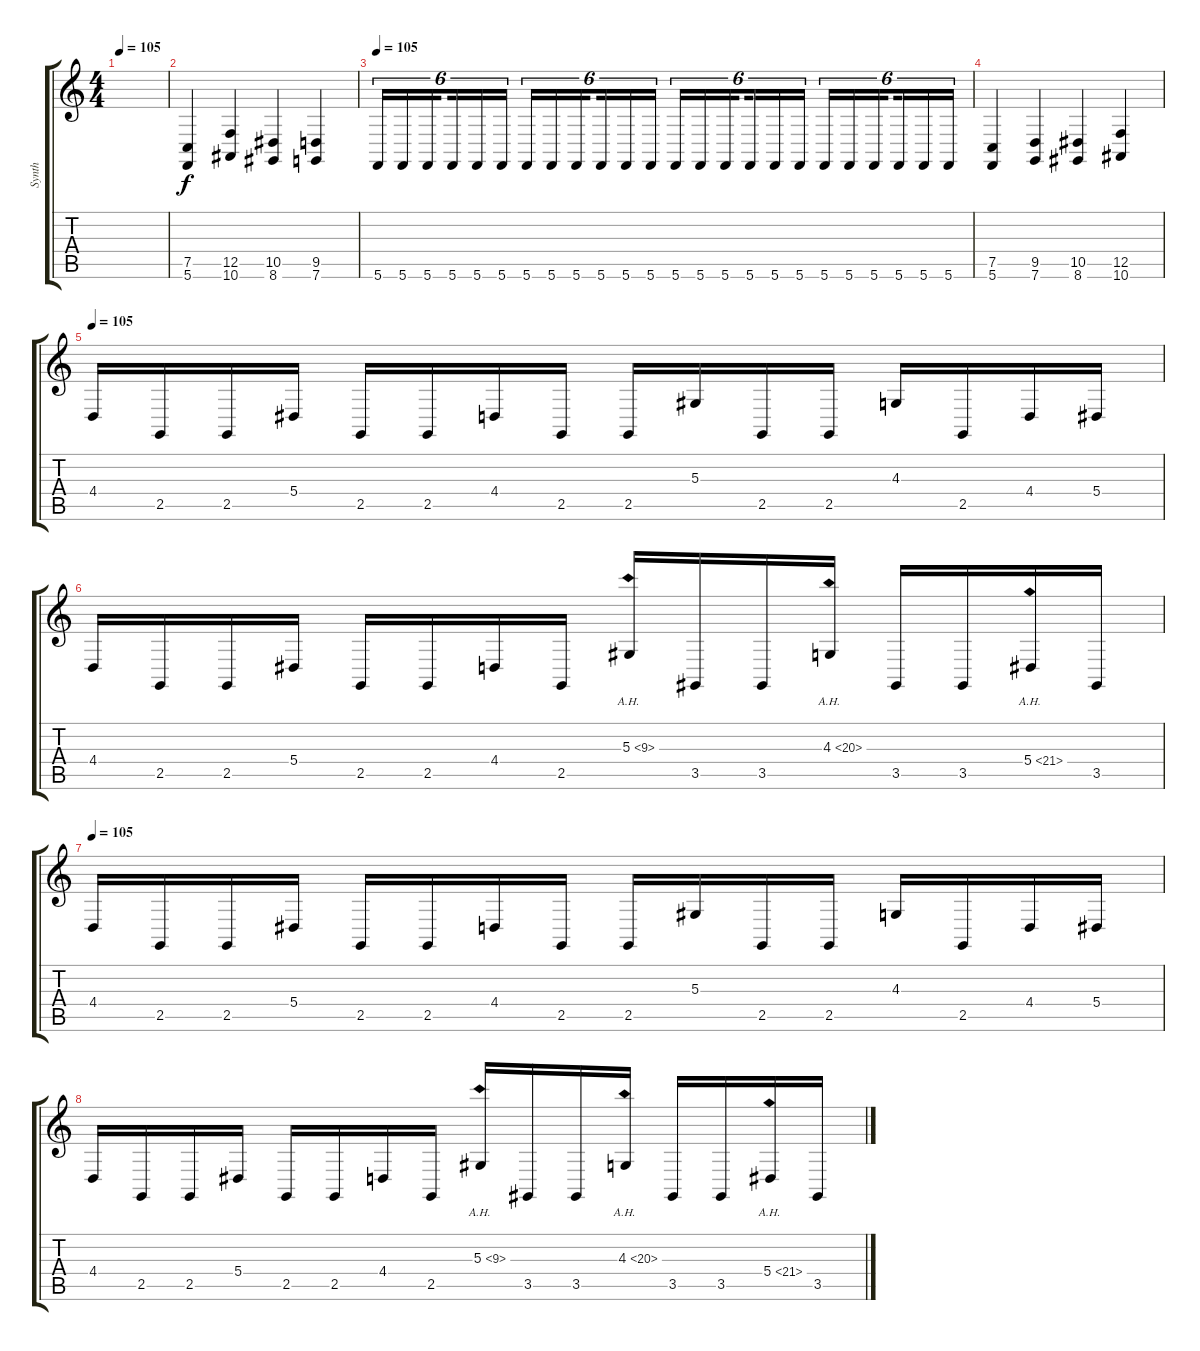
\track ("Synth" "Synth") {instrument churchorgan}
\staff {score tabs}
\tuning (C4 G3 Eb3 Bb2 F2 C2) {hide}
\ts (4 4)
\tempo 105
\clef g2
\ks c
|
(7.5 5.6).4 (12.5 10.6).4 (10.5 8.6).4 (9.5 7.6).4 |
\tempo 105
5.6.16{tu (6 4)} 5.6.16{tu (6 4)} 5.6.16{tu (6 4) beam splitsecondary} 5.6.16{tu (6 4)} 5.6.16{tu (6 4)} 5.6.16{tu (6 4)} 5.6.16{tu (6 4)} 5.6.16{tu (6 4)} 5.6.16{tu (6 4) beam splitsecondary} 5.6.16{tu (6 4)} 5.6.16{tu (6 4)} 5.6.16{tu (6 4)} 5.6.16{tu (6 4)} 5.6.16{tu (6 4)} 5.6.16{tu (6 4) beam splitsecondary} 5.6.16{tu (6 4)} 5.6.16{tu (6 4)} 5.6.16{tu (6 4)} 5.6.16{tu (6 4)} 5.6.16{tu (6 4)} 5.6.16{tu (6 4) beam splitsecondary} 5.6.16{tu (6 4)} 5.6.16{tu (6 4)} 5.6.16{tu (6 4)} |
(7.5 5.6).4 (9.5 7.6).4 (10.5 8.6).4 (12.5 10.6).4 |
\tempo 105
4.4.16{volume 16} 2.5.16 2.5.16 5.4.16 2.5.16 2.5.16 4.4.16 2.5.16 2.5.16 5.3.16 2.5.16 2.5.16 4.3.16 2.5.16 4.4.16 5.4.16 |
4.4.16 2.5.16 2.5.16 5.4.16 2.5.16 2.5.16 4.4.16 2.5.16 5.3{ah 4}.16 3.5.16 3.5.16 4.3{ah 16}.16 3.5.16 3.5.16 5.4{ah 16}.16 3.5.16 |
\tempo 105
4.4.16 2.5.16 2.5.16 5.4.16 2.5.16 2.5.16 4.4.16 2.5.16 2.5.16 5.3.16 2.5.16 2.5.16 4.3.16 2.5.16 4.4.16 5.4.16 |
4.4.16 2.5.16 2.5.16 5.4.16 2.5.16 2.5.16 4.4.16 2.5.16 5.3{ah 4}.16 3.5.16 3.5.16 4.3{ah 16}.16 3.5.16 3.5.16 5.4{ah 16}.16 3.5.16
